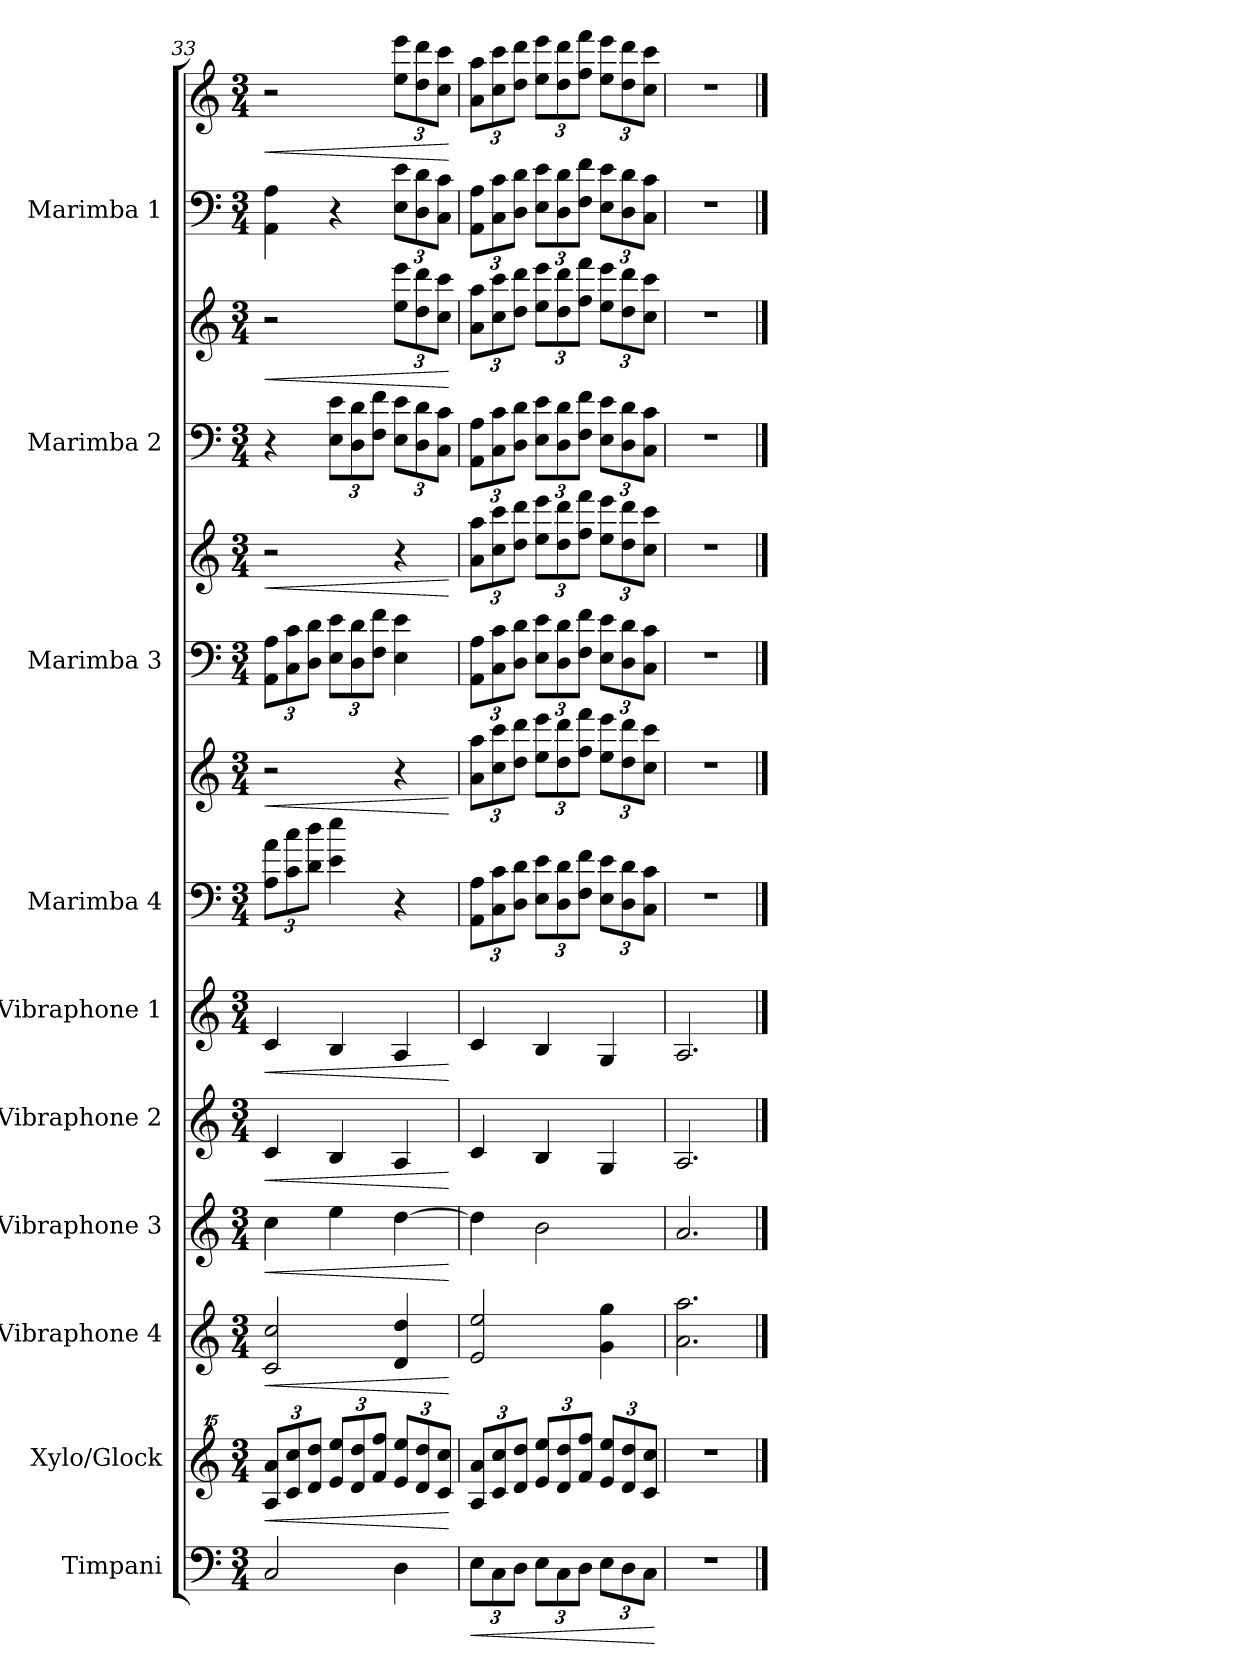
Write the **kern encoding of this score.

**kern	**dynam	**kern	**dynam	**kern	**dynam	**kern	**dynam	**kern	**dynam	**kern	**dynam	**kern	**kern	**dynam	**kern	**kern	**dynam	**kern	**kern	**dynam	**kern	**kern	**dynam
*part10	*part10	*part9	*part9	*part8	*part8	*part7	*part7	*part6	*part6	*part5	*part5	*part4	*part4	*part4	*part3	*part3	*part3	*part2	*part2	*part2	*part1	*part1	*part1
*staff14	*staff14	*staff13	*staff13	*staff12	*staff12	*staff11	*staff11	*staff10	*staff10	*staff9	*staff9	*staff8	*staff7	*staff7/8	*staff6	*staff5	*staff5/6	*staff4	*staff3	*staff3/4	*staff2	*staff1	*staff1/2
*I"Timpani	*	*I"Xylo/Glock	*	*I"Vibraphone 4	*	*I"Vibraphone 3	*	*I"Vibraphone 2	*	*I"Vibraphone 1	*	*I"Marimba 4	*	*	*I"Marimba 3	*	*	*I"Marimba 2	*	*	*I"Marimba 1	*	*
*I'Timp.	*	*I'Xylo	*	*I'V4	*	*I'V3	*	*I'V2	*	*I'V1	*	*I'M4	*	*	*I'M3	*	*	*I'M2	*	*	*I'M1	*	*
*clefF4	*	*clefG^^2	*	*clefG2	*	*clefG2	*	*clefG2	*	*clefG2	*	*clefF4	*clefG2	*	*clefF4	*clefG2	*	*clefF4	*clefG2	*	*clefF4	*clefG2	*
*k[]	*	*k[]	*	*k[]	*	*k[]	*	*k[]	*	*k[]	*	*k[]	*k[]	*	*k[]	*k[]	*	*k[]	*k[]	*	*k[]	*k[]	*
*C:	*	*C:	*	*C:	*	*C:	*	*C:	*	*C:	*	*C:	*C:	*	*C:	*C:	*	*C:	*C:	*	*C:	*C:	*
*M3/4	*	*M3/4	*	*M3/4	*	*M3/4	*	*M3/4	*	*M3/4	*	*M3/4	*M3/4	*	*M3/4	*M3/4	*	*M3/4	*M3/4	*	*M3/4	*M3/4	*
*	*	*Xbrackettup	*	*	*	*	*	*	*	*	*	*	*	*	*	*	*	*	*	*	*	*	*
=33	=33	=33	=33	=33	=33	=33	=33	=33	=33	=33	=33	=33	=33	=33	=33	=33	=33	=33	=33	=33	=33	=33	=33
!	!	!	!LO:HP:b	!	!LO:HP:b	!	!LO:HP:b	!	!LO:HP:b	!	!LO:HP:b	!	!	!	!	!	!	!	!	!	!	!	!
*	*	*	*	*	*	*	*	*	*	*	*	*Xbrackettup	*	*	*	*	*	*	*	*	*	*	*
!	!	!	!	!	!	!	!	!	!	!	!	!	!	!LO:HP:b	!	!	!	!	!	!	!	!	!
*	*	*	*	*	*	*	*	*	*	*	*	*	*	*	*Xbrackettup	*	*	*	*	*	*	*	*
!	!	!	!	!	!	!	!	!	!	!	!	!	!	!	!	!	!LO:HP:b	!	!	!LO:HP:b	!	!	!LO:HP:b
2C/	.	12aa/ 12aaa/L	<	2c/ 2cc/	<	4cc\	<	4c/	<	4c/	<	12A\ 12a\L	2r	<	12AA\ 12A\L	2r	<	4r	2r	<	4AA\ 4A\	2r	<
.	.	12ccc/ 12cccc/	.	.	.	.	.	.	.	.	.	12c\ 12cc\	.	.	12C\ 12c\	.	.	.	.	.	.	.	.
.	.	12ddd/ 12dddd/J	.	.	.	.	.	.	.	.	.	12d\ 12dd\J	.	.	12D\ 12d\J	.	.	.	.	.	.	.	.
*	*	*	*	*	*	*	*	*	*	*	*	*	*	*	*	*	*	*Xbrackettup	*	*	*	*	*
.	.	12eee/ 12eeee/L	.	.	.	4ee\	.	4B/	.	4B/	.	4e\ 4ee\	.	.	12E\ 12e\L	.	.	12E\ 12e\L	.	.	4r	.	.
.	.	12ddd/ 12dddd/	.	.	.	.	.	.	.	.	.	.	.	.	12D\ 12d\	.	.	12D\ 12d\	.	.	.	.	.
.	.	12fff/ 12ffff/J	.	.	.	.	.	.	.	.	.	.	.	.	12F\ 12f\J	.	.	12F\ 12f\J	.	.	.	.	.
*	*	*	*	*	*	*	*	*	*	*	*	*	*	*	*	*	*	*	*Xbrackettup	*	*Xbrackettup	*Xbrackettup	*
4D\	.	12eee/ 12eeee/L	.	4d/ 4dd/	.	[4dd\	.	4A/	.	4A/	.	4r	4r	.	4E\ 4e\	4r	.	12E\ 12e\L	12ee\ 12eee\L	.	12E\ 12e\L	12ee\ 12eee\L	.
.	.	12ddd/ 12dddd/	.	.	.	.	.	.	.	.	.	.	.	.	.	.	.	12D\ 12d\	12dd\ 12ddd\	.	12D\ 12d\	12dd\ 12ddd\	.
.	.	12ccc/ 12cccc/J	.	.	.	.	.	.	.	.	.	.	.	.	.	.	.	12C\ 12c\J	12cc\ 12ccc\J	.	12C\ 12c\J	12cc\ 12ccc\J	.
.	.	.	[	.	[	.	[	.	[	.	[	.	.	[	.	.	[	.	.	[	.	.	[
=34	=34	=34	=34	=34	=34	=34	=34	=34	=34	=34	=34	=34	=34	=34	=34	=34	=34	=34	=34	=34	=34	=34	=34
*Xbrackettup	*	*	*	*	*	*	*	*	*	*	*	*	*	*	*	*	*	*	*	*	*	*	*
!	!LO:HP:b	!	!	!	!	!	!	!	!	!	!	!	!	!	!	!	!	!	!	!	!	!	!
*	*	*	*	*	*	*	*	*	*	*	*	*	*Xbrackettup	*	*	*Xbrackettup	*	*	*	*	*	*	*
12E\L	<	12aa/ 12aaa/L	.	2e/ 2ee/	.	4dd\]	.	4c/	.	4c/	.	12AA\ 12A\L	12a\ 12aa\L	.	12AA\ 12A\L	12a\ 12aa\L	.	12AA\ 12A\L	12a\ 12aa\L	.	12AA\ 12A\L	12a\ 12aa\L	.
12C\	.	12ccc/ 12cccc/	.	.	.	.	.	.	.	.	.	12C\ 12c\	12cc\ 12ccc\	.	12C\ 12c\	12cc\ 12ccc\	.	12C\ 12c\	12cc\ 12ccc\	.	12C\ 12c\	12cc\ 12ccc\	.
12D\J	.	12ddd/ 12dddd/J	.	.	.	.	.	.	.	.	.	12D\ 12d\J	12dd\ 12ddd\J	.	12D\ 12d\J	12dd\ 12ddd\J	.	12D\ 12d\J	12dd\ 12ddd\J	.	12D\ 12d\J	12dd\ 12ddd\J	.
12E\L	.	12eee/ 12eeee/L	.	.	.	2b\	.	4B/	.	4B/	.	12E\ 12e\L	12ee\ 12eee\L	.	12E\ 12e\L	12ee\ 12eee\L	.	12E\ 12e\L	12ee\ 12eee\L	.	12E\ 12e\L	12ee\ 12eee\L	.
12C\	.	12ddd/ 12dddd/	.	.	.	.	.	.	.	.	.	12D\ 12d\	12dd\ 12ddd\	.	12D\ 12d\	12dd\ 12ddd\	.	12D\ 12d\	12dd\ 12ddd\	.	12D\ 12d\	12dd\ 12ddd\	.
12D\J	.	12fff/ 12ffff/J	.	.	.	.	.	.	.	.	.	12F\ 12f\J	12ff\ 12fff\J	.	12F\ 12f\J	12ff\ 12fff\J	.	12F\ 12f\J	12ff\ 12fff\J	.	12F\ 12f\J	12ff\ 12fff\J	.
12E\L	.	12eee/ 12eeee/L	.	4g\ 4gg\	.	.	.	4G/	.	4G/	.	12E\ 12e\L	12ee\ 12eee\L	.	12E\ 12e\L	12ee\ 12eee\L	.	12E\ 12e\L	12ee\ 12eee\L	.	12E\ 12e\L	12ee\ 12eee\L	.
12D\	.	12ddd/ 12dddd/	.	.	.	.	.	.	.	.	.	12D\ 12d\	12dd\ 12ddd\	.	12D\ 12d\	12dd\ 12ddd\	.	12D\ 12d\	12dd\ 12ddd\	.	12D\ 12d\	12dd\ 12ddd\	.
12C\J	.	12ccc/ 12cccc/J	.	.	.	.	.	.	.	.	.	12C\ 12c\J	12cc\ 12ccc\J	.	12C\ 12c\J	12cc\ 12ccc\J	.	12C\ 12c\J	12cc\ 12ccc\J	.	12C\ 12c\J	12cc\ 12ccc\J	.
.	[	.	.	.	.	.	.	.	.	.	.	.	.	.	.	.	.	.	.	.	.	.	.
!!LO:PB:g=z
=35	=35	=35	=35	=35	=35	=35	=35	=35	=35	=35	=35	=35	=35	=35	=35	=35	=35	=35	=35	=35	=35	=35	=35
2.r	.	2.r	.	2.a\ 2.aa\	.	2.a/	.	2.A/	.	2.A/	.	2.r	2.r	.	2.r	2.r	.	2.r	2.r	.	2.r	2.r	.
==	==	==	==	==	==	==	==	==	==	==	==	==	==	==	==	==	==	==	==	==	==	==	==
*-	*-	*-	*-	*-	*-	*-	*-	*-	*-	*-	*-	*-	*-	*-	*-	*-	*-	*-	*-	*-	*-	*-	*-
